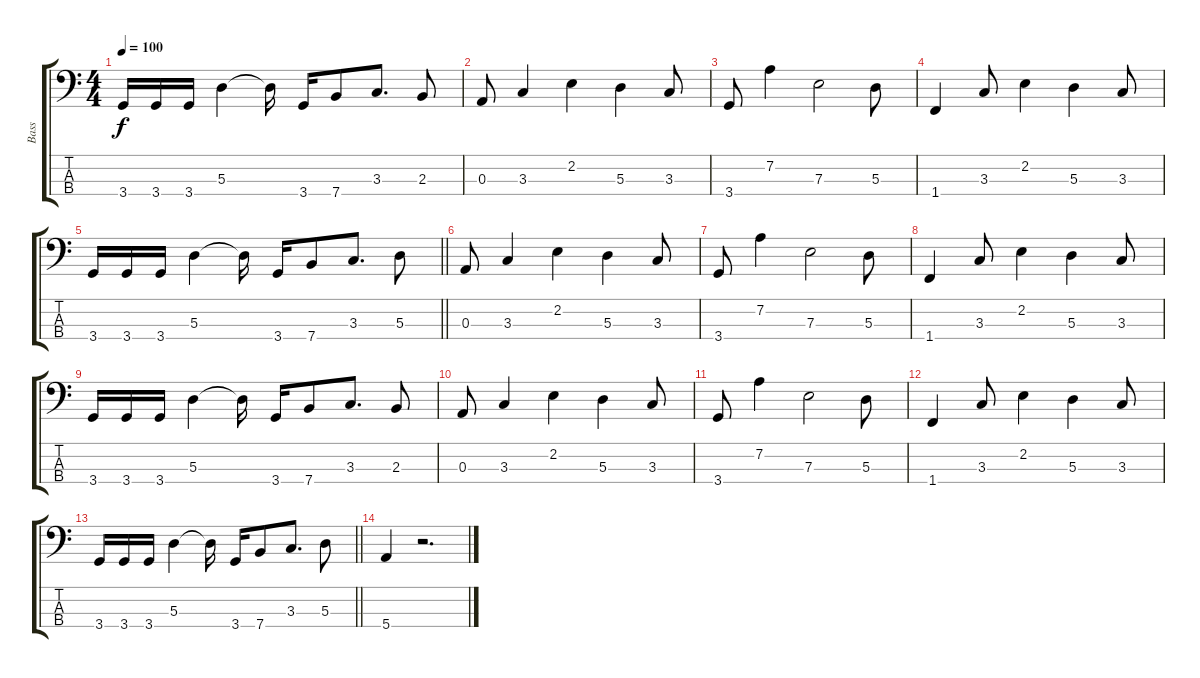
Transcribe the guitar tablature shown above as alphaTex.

\track ("Bass" "Bass") {instrument electricbasspick}
\staff {score tabs}
\tuning (G2 D2 A1 E1) {hide}
\ts (4 4)
\tempo 100
\clef f4
\ks c
3.4.16{dy f} 3.4.16 3.4.16 5.3.4 5.3{t}.16 3.4.16 7.4.8 3.3.8{d} 2.3.8 |
0.3.8 3.3.4 2.2.4 5.3.4 3.3.8 |
3.4.8 7.2.4 7.3.2 5.3.8 |
1.4.4 3.3.8 2.2.4 5.3.4 3.3.8 |
\barLineRight lightlight
3.4.16 3.4.16 3.4.16 5.3.4 5.3{t}.16 3.4.16 7.4.8 3.3.8{d} 5.3.8 |
0.3.8 3.3.4 2.2.4 5.3.4 3.3.8 |
3.4.8 7.2.4 7.3.2 5.3.8 |
1.4.4 3.3.8 2.2.4 5.3.4 3.3.8 |
3.4.16 3.4.16 3.4.16 5.3.4 5.3{t}.16 3.4.16 7.4.8 3.3.8{d} 2.3.8 |
0.3.8 3.3.4 2.2.4 5.3.4 3.3.8 |
3.4.8 7.2.4 7.3.2 5.3.8 |
1.4.4 3.3.8 2.2.4 5.3.4 3.3.8 |
\barLineRight lightlight
3.4.16 3.4.16 3.4.16 5.3.4 5.3{t}.16 3.4.16 7.4.8 3.3.8{d} 5.3.8 |
5.4.4 r.2{d}
